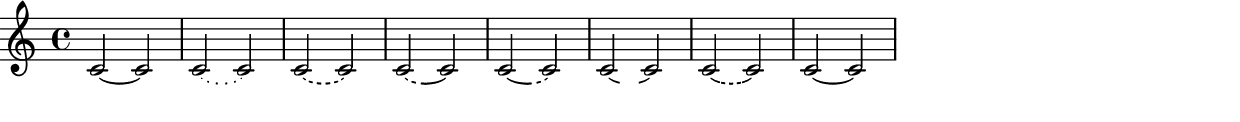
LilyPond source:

%% Generated by lilypond-book.py
%% Options: [exampleindent=10.16\mm,indent=0\mm,line-width=160\mm]
\include "lilypond-book-preamble.ly"


% ****************************************************************
% Start cut-&-pastable-section
% ****************************************************************



\paper {
  indent = 0\mm
  line-width = 160\mm
  % offset the left padding, also add 1mm as lilypond creates cropped
  % images with a little space on the right
  line-width = #(- line-width (* mm  3.000000) (* mm 1))
}

\layout {
  
}





% ****************************************************************
% ly snippet:
% ****************************************************************
\sourcefilename "/home/gub/NewGub/gub/target/linux-x86/src/lilypond-git.sv.gnu.org--lilypond.git-release-unstable/input/regression/tie-dash.ly"
\sourcefileline 0
\version "2.19.2"
\header {texidoc = "@cindex Tie, dotted, dashed
The appearance of ties may be changed from solid to dotted or dashed.
"
} 
\layout{ ragged-right=##t }


\relative c'{
  c2 ~ 2 |
  \tieDotted
  c2 ~ 2 |
  \tieDashed
  c2 ~ 2 |
  \tieHalfDashed
  c2 ~ 2 |
  \tieHalfSolid
  c2 ~ 2 |
  \tieDashPattern #0.4 #2.0
  c2 ~ 2 |
  \once \override Tie.dash-definition = #'((0 0.25 1 1)
                                             (0.3 0.7 0.4 0.75)
                                             (0.75 1.0 1.0 1.0))
  c2 ~ 2 |
  \tieSolid
  c2 ~ 2 |
}









% ****************************************************************
% end ly snippet
% ****************************************************************
